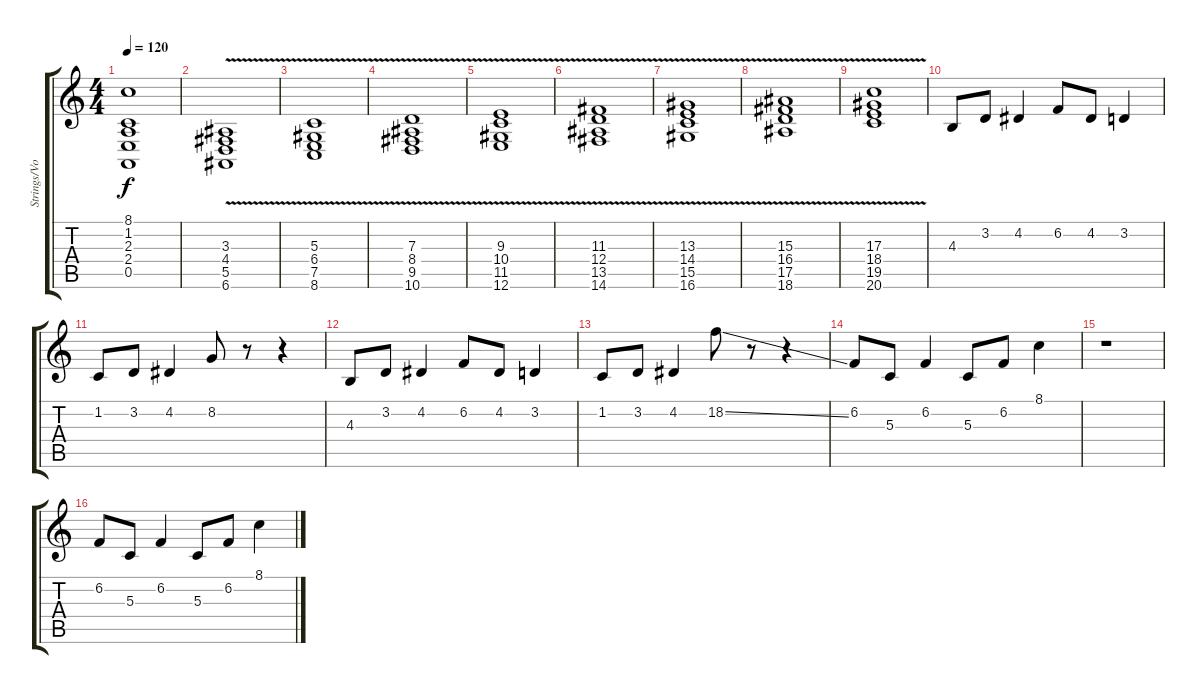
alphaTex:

\track ("Strings/Vocals" "Strings/Vo") {instrument tremolostrings}
\staff {score tabs}
\tuning (E4 B3 G3 D3 A2 E2) {hide}
\ts (4 4)
\tempo 120
\clef g2
\ks c
(8.1{t} 1.2 2.3 2.4 0.5).1{dy f} |
(3.3{v} 4.4{v} 5.5{v} 6.6{v}).1{balance 8} |
(5.3{v} 6.4{v} 7.5{v} 8.6{v}).1 |
(7.3{v} 8.4{v} 9.5{v} 10.6{v}).1 |
(9.3{v} 10.4{v} 11.5{v} 12.6{v}).1 |
(11.3{v} 12.4{v} 13.5{v} 14.6{v}).1 |
(13.3{v} 14.4{v} 15.5{v} 16.6{v}).1 |
(15.3{v} 16.4{v} 17.5{v} 18.6{v}).1 |
(17.3{v} 18.4{v} 19.5{v} 20.6{v}).1 |
4.3.8{volume 13 balance 8} 3.2.8 4.2.4 6.2.8 4.2.8 3.2.4 |
1.2.8 3.2.8 4.2.4 8.2.8 r.8 r.4 |
4.3.8 3.2.8 4.2.4 6.2.8 4.2.8 3.2.4 |
1.2.8 3.2.8 4.2.4 18.2{ss}.8 r.8 r.4 |
6.2.8 5.3.8 6.2.4 5.3.8 6.2.8 8.1.4 |
r.1 |
6.2.8 5.3.8 6.2.4 5.3.8 6.2.8 8.1.4
